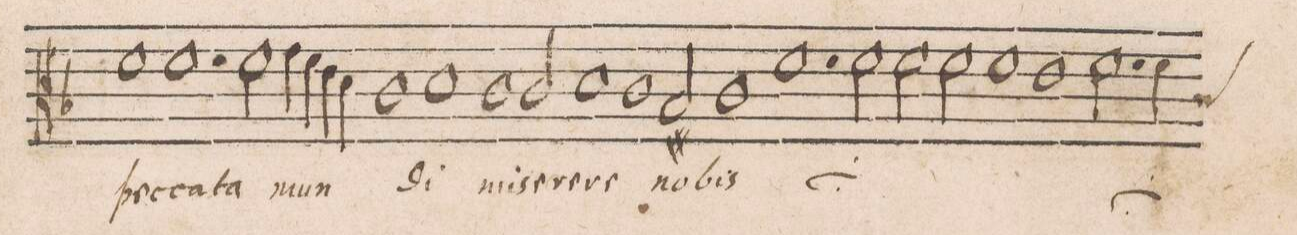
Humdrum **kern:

**kern	**text
*I"ALTVS	*
*clefC3	*
*k[b-]	*
*met(C|)	*
*M2/1	*
1f	pec-
1.f	-ca-
=35-	=35-
2f\	-ta
4g\	mun-
4f\	.
4e\	.
4d\	.
=36-	=36-
1c	.
1d	-di
=37-	=37-
1c	mi-
2c/	-se-
1d/	-re-
=38-	=38-
1c	-re
2Bn/	no-
=39-	=39-
1c	  bis
*	*ij
1.f	mi-
=40-	=40-
2f\	    se-
2f\	-re-
2f\	-re
=41-	=41-
1f	no-
1e	-bis
=42-	=42-
2.f\	mi-
*custos:c	*
4f\	-se-
*-	*-
